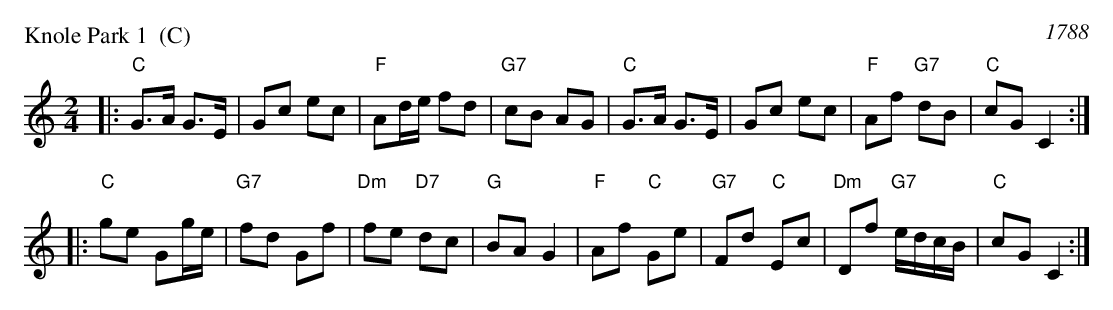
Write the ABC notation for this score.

X:1
P: Knole Park 1  (C)
O: 1788
M: 2/4
L: 1/16
K: C
|: "C"G3A G3E | G2c2 e2c2 | "F"A2de f2d2 | "G7"c2B2 A2G2 \
|  "C"G3A G3E | G2c2 e2c2 | "F"A2f2 "G7"d2B2 | "C"c2G2 C4 :|
|: "C"g2e2 G2ge | "G7"f2d2 G2f2 | "Dm"f2e2 "D7"d2c2 | "G"B2A2 G4 \
|  "F"A2f2 "C"G2e2 | "G7"F2d2 "C"E2c2 | "Dm"D2f2 "G7"edcB | "C"c2G2 C4 :|
